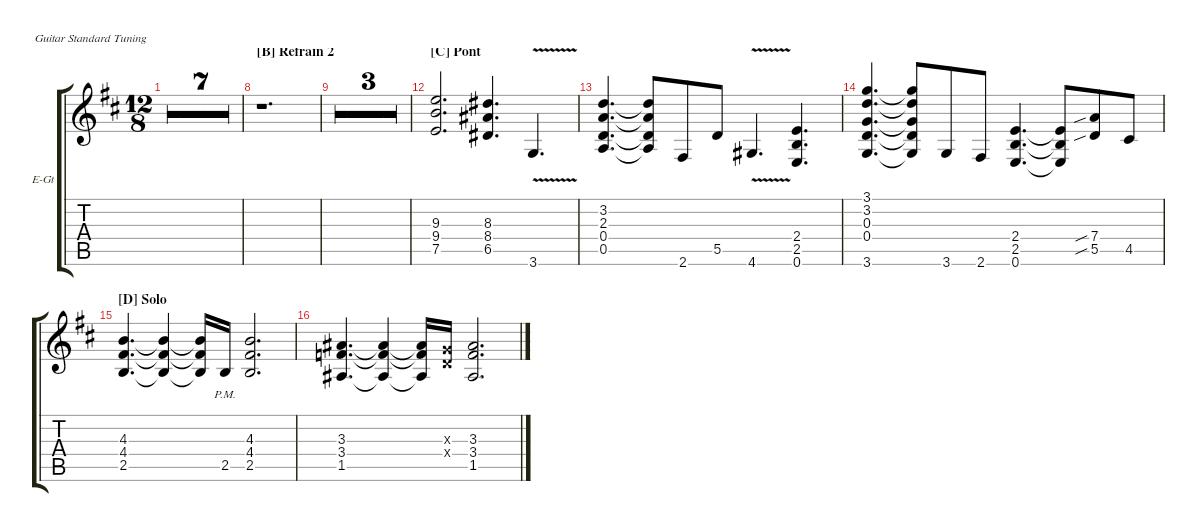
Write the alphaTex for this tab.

\defaultSystemsLayout 4
\hideDynamics
\bracketExtendMode groupsimilarinstruments
\firstSystemTrackNameOrientation horizontal
\otherSystemsTrackNameOrientation horizontal
\track ("Guitare Rythmique (Overdub)" "E-Gt") {multiBarRest instrument distortionguitar}
\staff {score tabs}
\tuning (E4 B3 G3 D3 A2 E2)
\ts (12 8)
\tempo 63
\clef g2
\ks d
r.1{d dy ff} |
r.1{d} |
r.1{d} |
r.1{d} |
r.1{d} |
r.1{d} |
r.1{d} |
\section ("B" "Refrain 2")
r.1{d} |
r.1{d} |
r.1{d} |
r.1{d} |
\section ("C" "Pont")
(7.5 9.4 9.3).2{d} (6.5 8.4 8.3).4{d} 3.6{v}.4{d} |
(0.5 0.4 2.3 3.2).4{d} (0.5{t} 0.4{t} 2.3{t} 3.2{t}).8 2.6.8 5.5.8 4.6{v}.4{d} (0.6 2.5 2.4).4{d} |
(3.6 0.4 0.3 3.2 3.1).4{d} (3.6{t} 0.4{t} 0.3{t} 3.2{t} 3.1{t}).8 3.6.8 2.6.8 (0.6 2.5 2.4).4{d} (0.6{t} 2.5{t} 2.4{t}).8 (5.5{sib} 7.4{sib}).8 4.5.8 |
\section ("D" "Solo")
(2.5 4.4 4.3).4{d} (2.5{t} 4.4{t} 4.3{t}).4 (2.5{t} 4.4{t} 4.3{t}).16 2.5{pm}.16 (2.5 4.4 4.3).2{d} |
(1.5 3.4 3.3).4{d} (1.5{t} 3.4{t} 3.3{t}).4 (1.5{t} 3.4{t} 3.3{t}).16 (0.4{x} 0.3{x}).16 (1.5 3.4 3.3).2{d}
